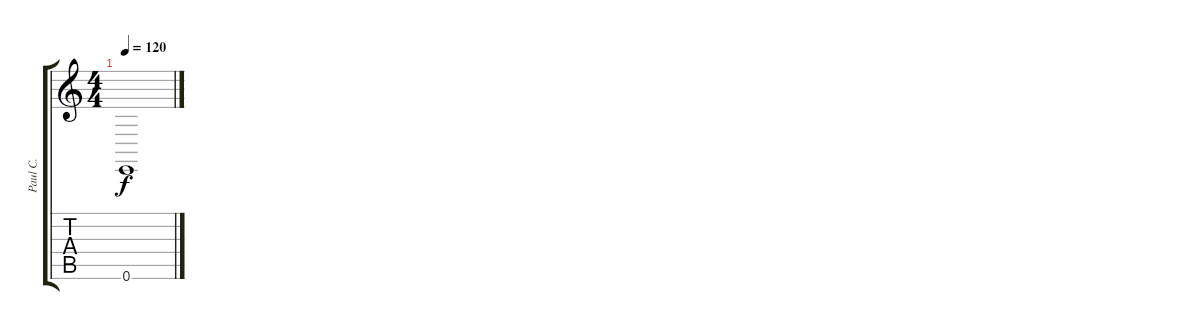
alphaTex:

\track ("Paul C." "Paul C.") {instrument tenorsax}
\staff {score tabs}
\tuning (E4 B3 G3 D3 A2 E2) {hide}
\ts (4 4)
\tempo 120
\clef g2
\ks c
0.6{t}.1{dy f}
